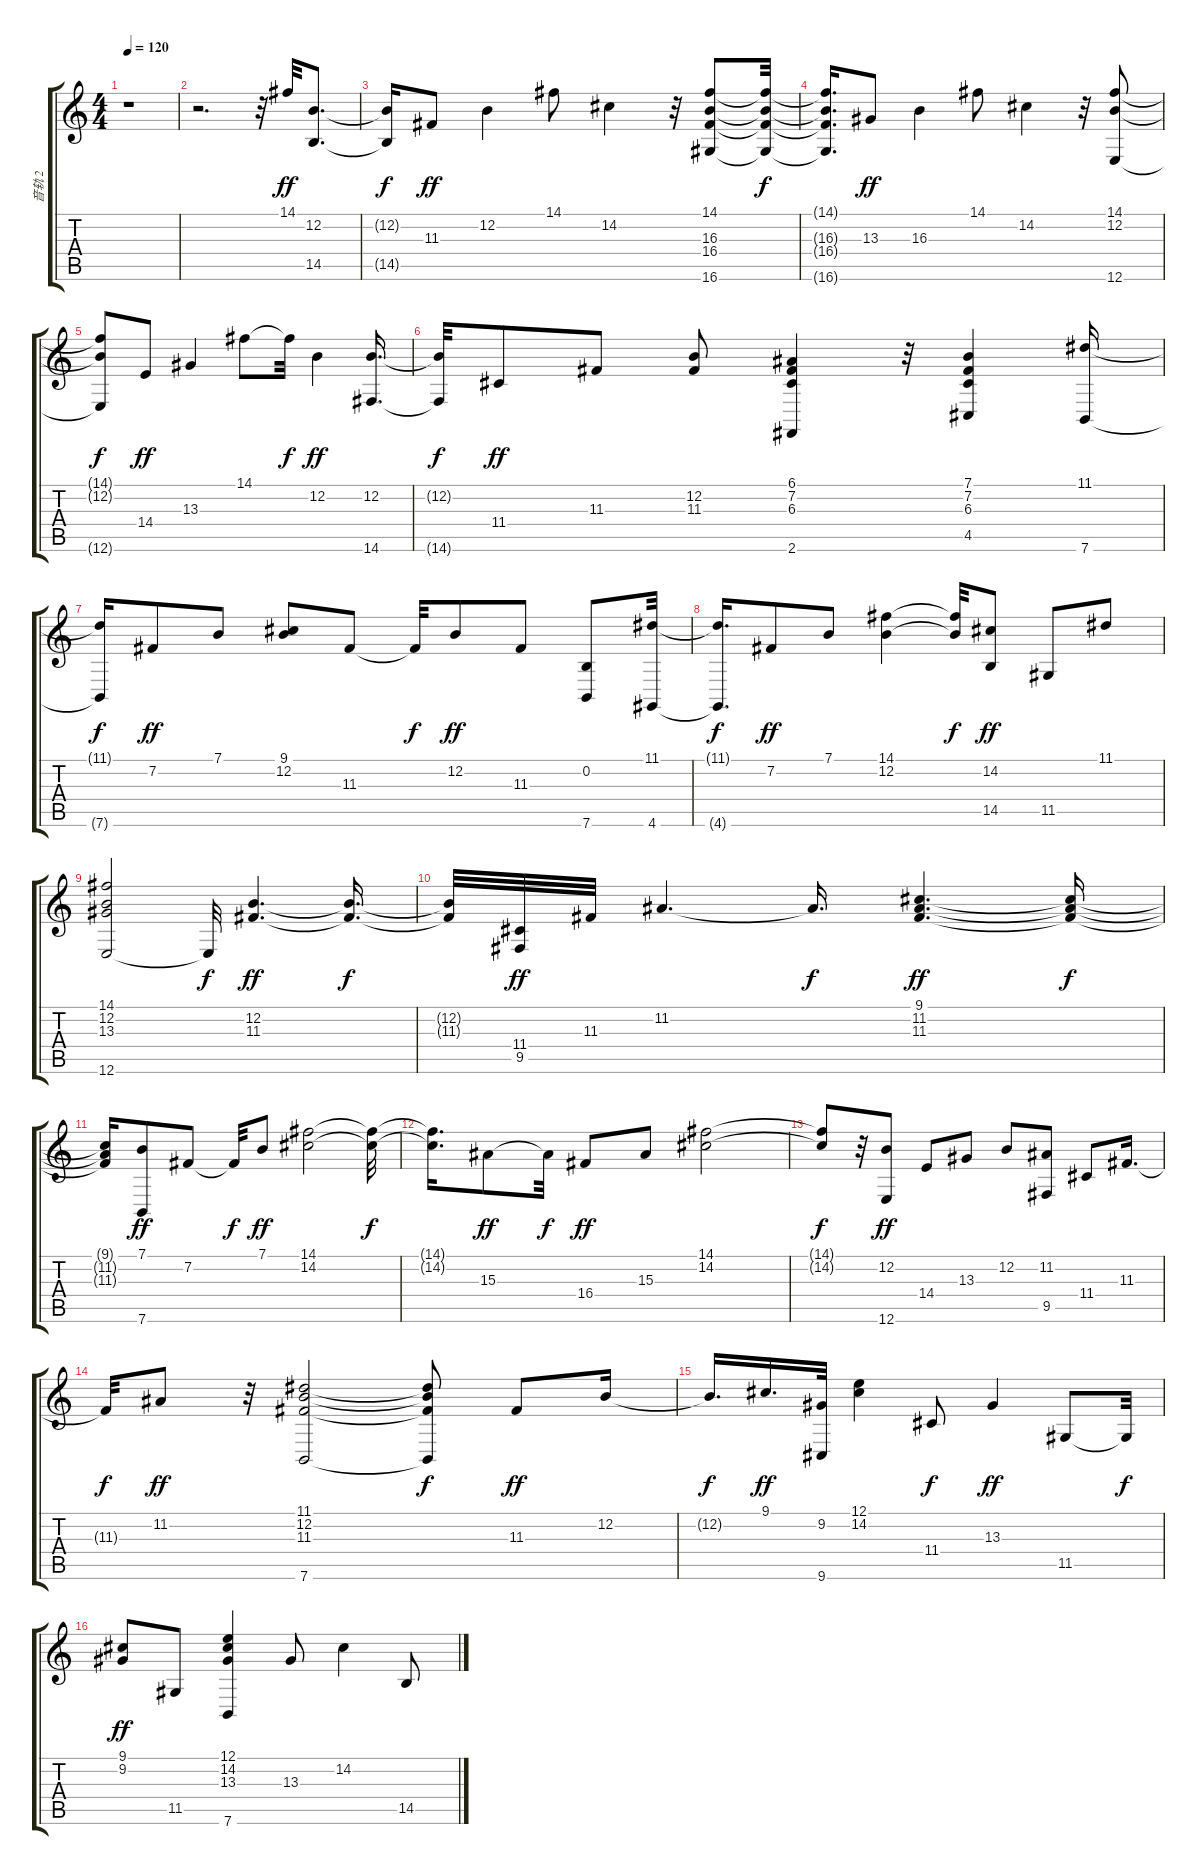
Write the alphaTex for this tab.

\track ("音轨 2" "音轨 2") {instrument brightacousticpiano}
\staff {score tabs}
\tuning (E4 B3 G3 D3 A2 E2) {hide}
\ts (4 4)
\tempo 120
\clef g2
\ks c
r.1{dy ff instrument brightacousticpiano} |
r.2{d} r.32 14.1.32{volume 14} (12.2 14.5).8{d} |
(12.2{t} 14.5{t}).16{dy f} 11.3.8{dy ff} 12.2.4 14.1.8 14.2.4 r.32 (14.1 16.3 16.4 16.6).8 (14.1{t} 16.3{t} 16.4{t} 16.6{t}).32{dy f} |
(14.1{t} 16.3{t} 16.4{t} 16.6{t}).16{d} 13.3.8{dy ff} 16.3.4 14.1.8 14.2.4 r.32 (14.1 12.2 12.6).8 |
(14.1{t} 12.2{t} 12.6{t}).8{dy f} 14.4.8{dy ff} 13.3.4 14.1.8 14.1{t}.32{dy f} 12.2.4{dy ff} (12.2 14.6).16{d} |
(12.2{t} 14.6{t}).32{dy f} 11.4.8{dy ff} 11.3.8 (12.2 11.3).8 (6.1 7.2 6.3 2.6).4 r.32 (7.1 7.2 6.3 4.5).4 (11.1 7.6).16 |
(11.1{t} 7.6{t}).16{dy f} 7.2.8{dy ff} 7.1.8 (9.1 12.2).8 11.3.8 11.3{t}.32{dy f} 12.2.8{dy ff} 11.3.8 (0.2 7.6).8 (11.1 4.6).32 |
(11.1{t} 4.6{t}).16{d dy f} 7.2.8{dy ff} 7.1.8 (14.1 12.2).4 (14.1{t} 12.2{t}).32{dy f} (14.2 14.5).8{dy ff} 11.5.8 11.1.8 |
(14.1 12.2 13.3 12.6).2 12.6{t}.32{dy f} (12.2 11.3).4{d dy ff} (12.2{t} 11.3{t}).16{d dy f} |
(12.2{t} 11.3{t}).32 (11.4 9.5).32{dy ff} 11.3.32 11.2.4{d} 11.2{t}.16{d dy f} (9.1 11.2 11.3).4{d dy ff} (9.1{t} 11.2{t} 11.3{t}).16{dy f} |
(9.1{t} 11.2{t} 11.3{t}).16 (7.1 7.6).8{dy ff} 7.2.8 7.2{t}.32{dy f} 7.1.8{dy ff} (14.1 14.2).2 (14.1{t} 14.2{t}).32{dy f} |
(14.1{t} 14.2{t}).16{d} 15.3.8{dy ff} 15.3{t}.32{dy f} 16.4.8{dy ff} 15.3.8 (14.1 14.2).2 |
(14.1{t} 14.2{t}).8{dy f} r.32 (12.2 12.6).8{dy ff} 14.4.8 13.3.8 12.2.8 (11.2 9.5).8 11.4.8 11.3.16{d} |
11.3{t}.32{dy f} 11.2.8{dy ff} r.32 (11.1 12.2 11.3 7.6).2 (11.1{t} 12.2{t} 11.3{t} 7.6{t}).8{dy f} 11.3.8{dy ff} 12.2.16 |
12.2{t}.16{d dy f} 9.1.16{d dy ff} (9.2 9.6).32 (12.1 14.2).4 11.4.8{dy f} 13.3.4{dy ff} 11.5.8 11.5{t}.32{dy f} |
(9.1 9.2).8{dy ff} 11.5.8 (12.1 14.2 13.3 7.6).4 13.3.8 14.2.4 14.5.8
